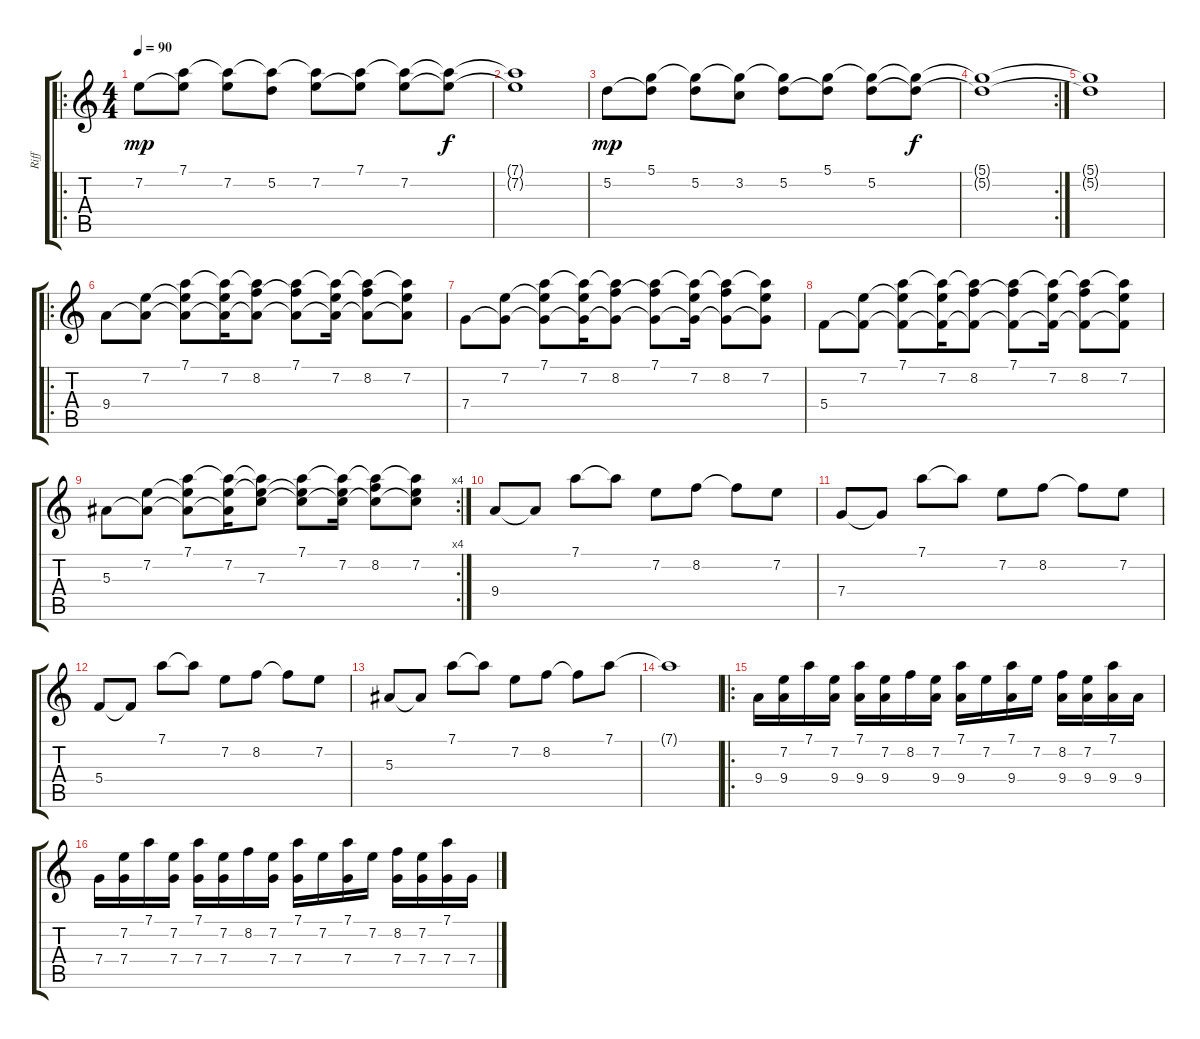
\track ("Riff" "Riff") {instrument electricbassfinger}
\staff {score tabs}
\tuning (D4 A3 F3 C3 G2 C2) {hide}
\ro
\ts (4 4)
\tempo 90
\clef g2
\ks c
7.2.8{dy mp instrument electricbassfinger} (7.1 7.2{t}).8 (7.1{t} 7.2).8 (7.1{t} 5.2).8 (7.1{t} 7.2).8 (7.1 7.2{t}).8 (7.1{t} 7.2).8 (7.1{t} 7.2{t}).8{dy f} |
(7.1{t} 7.2{t}).1 |
5.2.8{dy mp} (5.1 5.2{t}).8 (5.1{t} 5.2).8 (5.1{t} 3.2).8 (5.1{t} 5.2).8 (5.1 5.2{t}).8 (5.1{t} 5.2).8 (5.1{t} 5.2{t}).8{dy f} |
\rc 2
(5.1{t} 5.2{t}).1 |
(5.1{t} 5.2{t}).1 |
\ro
9.4.8 (7.2 9.4{t}).8 (7.1 7.2{t} 9.4{t}).8 (7.1{t} 7.2 9.4{t}).16 (7.1{t} 8.2 9.4{t}).8 (7.1 8.2{t} 9.4{t}).8 (7.1{t} 7.2 9.4{t}).16 (7.1{t} 8.2 9.4{t}).8 (7.1{t} 7.2 9.4{t}).8 |
7.4.8 (7.2 7.4{t}).8 (7.1 7.2{t} 7.4{t}).8 (7.1{t} 7.2 7.4{t}).16 (7.1{t} 8.2 7.4{t}).8 (7.1 8.2{t} 7.4{t}).8 (7.1{t} 7.2 7.4{t}).16 (7.1{t} 8.2 7.4{t}).8 (7.1{t} 7.2 7.4{t}).8 |
5.4.8 (7.2 5.4{t}).8 (7.1 7.2{t} 5.4{t}).8 (7.1{t} 7.2 5.4{t}).16 (7.1{t} 8.2 5.4{t}).8 (7.1 8.2{t} 5.4{t}).8 (7.1{t} 7.2 5.4{t}).16 (7.1{t} 8.2 5.4{t}).8 (7.1{t} 7.2 5.4{t}).8 |
\rc 4
5.3.8 (7.2 5.3{t}).8 (7.1 7.2{t} 5.3{t}).8 (7.1{t} 7.2 5.3{t}).16 (7.1{t} 7.2{t} 7.3).8 (7.1 7.2{t} 7.3{t}).8 (7.1{t} 7.2 7.3{t}).16 (7.1{t} 8.2 7.3{t}).8 (7.1{t} 7.2 7.3{t}).8 |
9.4.8 9.4{t}.8 7.1.8 7.1{t}.8 7.2.8 8.2.8 8.2{t}.8 7.2.8 |
7.4.8 7.4{t}.8 7.1.8 7.1{t}.8 7.2.8 8.2.8 8.2{t}.8 7.2.8 |
5.4.8 5.4{t}.8 7.1.8 7.1{t}.8 7.2.8 8.2.8 8.2{t}.8 7.2.8 |
5.3.8 5.3{t}.8 7.1.8 7.1{t}.8 7.2.8 8.2.8 8.2{t}.8 7.1.8 |
7.1{t}.1 |
\ro
9.4.16 (7.2 9.4).16 7.1.16 (7.2 9.4).16 (7.1 9.4).16 (7.2 9.4).16 8.2.16 (7.2 9.4).16 (7.1 9.4).16 7.2.16 (7.1 9.4).16 7.2.16 (8.2 9.4).16 (7.2 9.4).16 (7.1 9.4).16 9.4.16 |
7.4.16 (7.2 7.4).16 7.1.16 (7.2 7.4).16 (7.1 7.4).16 (7.2 7.4).16 8.2.16 (7.2 7.4).16 (7.1 7.4).16 7.2.16 (7.1 7.4).16 7.2.16 (8.2 7.4).16 (7.2 7.4).16 (7.1 7.4).16 7.4.16
